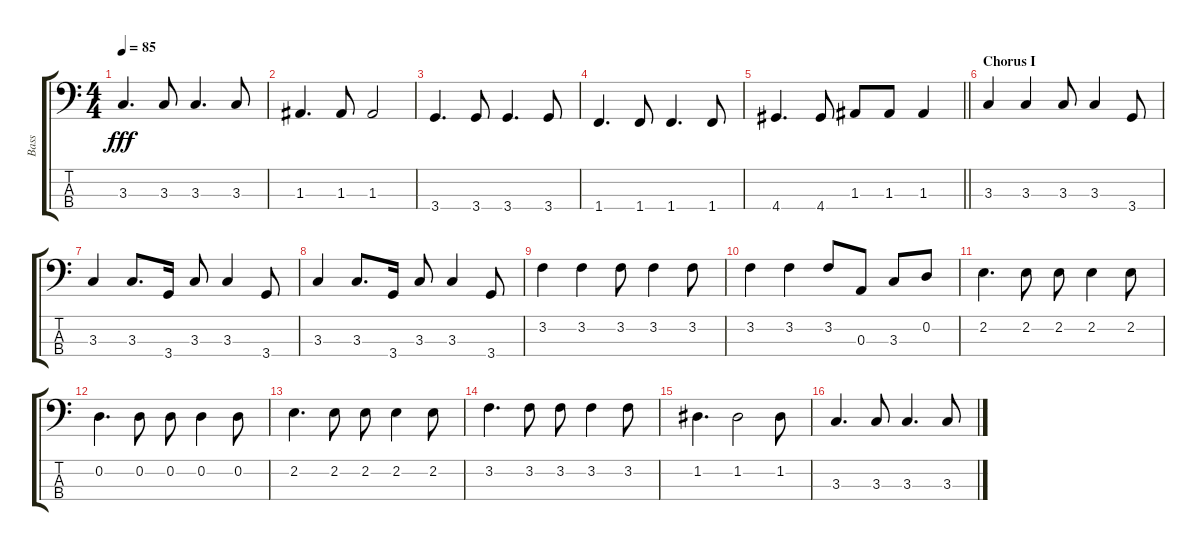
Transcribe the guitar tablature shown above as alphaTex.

\track ("Bass" "Bass") {instrument electricbassfinger}
\staff {score tabs}
\tuning (G2 D2 A1 E1) {hide}
\ts (4 4)
\tempo 85
\clef f4
\ks c
3.3.4{d dy fff} 3.3.8 3.3.4{d} 3.3.8 |
1.3.4{d} 1.3.8 1.3.2 |
3.4.4{d} 3.4.8 3.4.4{d} 3.4.8 |
1.4.4{d} 1.4.8 1.4.4{d} 1.4.8 |
\barLineRight lightlight
4.4.4{d} 4.4.8 1.3.8 1.3.8 1.3.4 |
\section ("" "Chorus I")
3.3.4 3.3.4 3.3.8 3.3.4 3.4.8 |
3.3.4 3.3.8{d} 3.4.16 3.3.8 3.3.4 3.4.8 |
3.3.4 3.3.8{d} 3.4.16 3.3.8 3.3.4 3.4.8 |
3.2.4 3.2.4 3.2.8 3.2.4 3.2.8 |
3.2.4 3.2.4 3.2.8 0.3.8 3.3.8 0.2.8 |
2.2.4{d} 2.2.8 2.2.8 2.2.4 2.2.8 |
0.2.4{d} 0.2.8 0.2.8 0.2.4 0.2.8 |
2.2.4{d} 2.2.8 2.2.8 2.2.4 2.2.8 |
3.2.4{d} 3.2.8 3.2.8 3.2.4 3.2.8 |
1.2.4{d} 1.2.2 1.2.8 |
3.3.4{d} 3.3.8 3.3.4{d} 3.3.8
